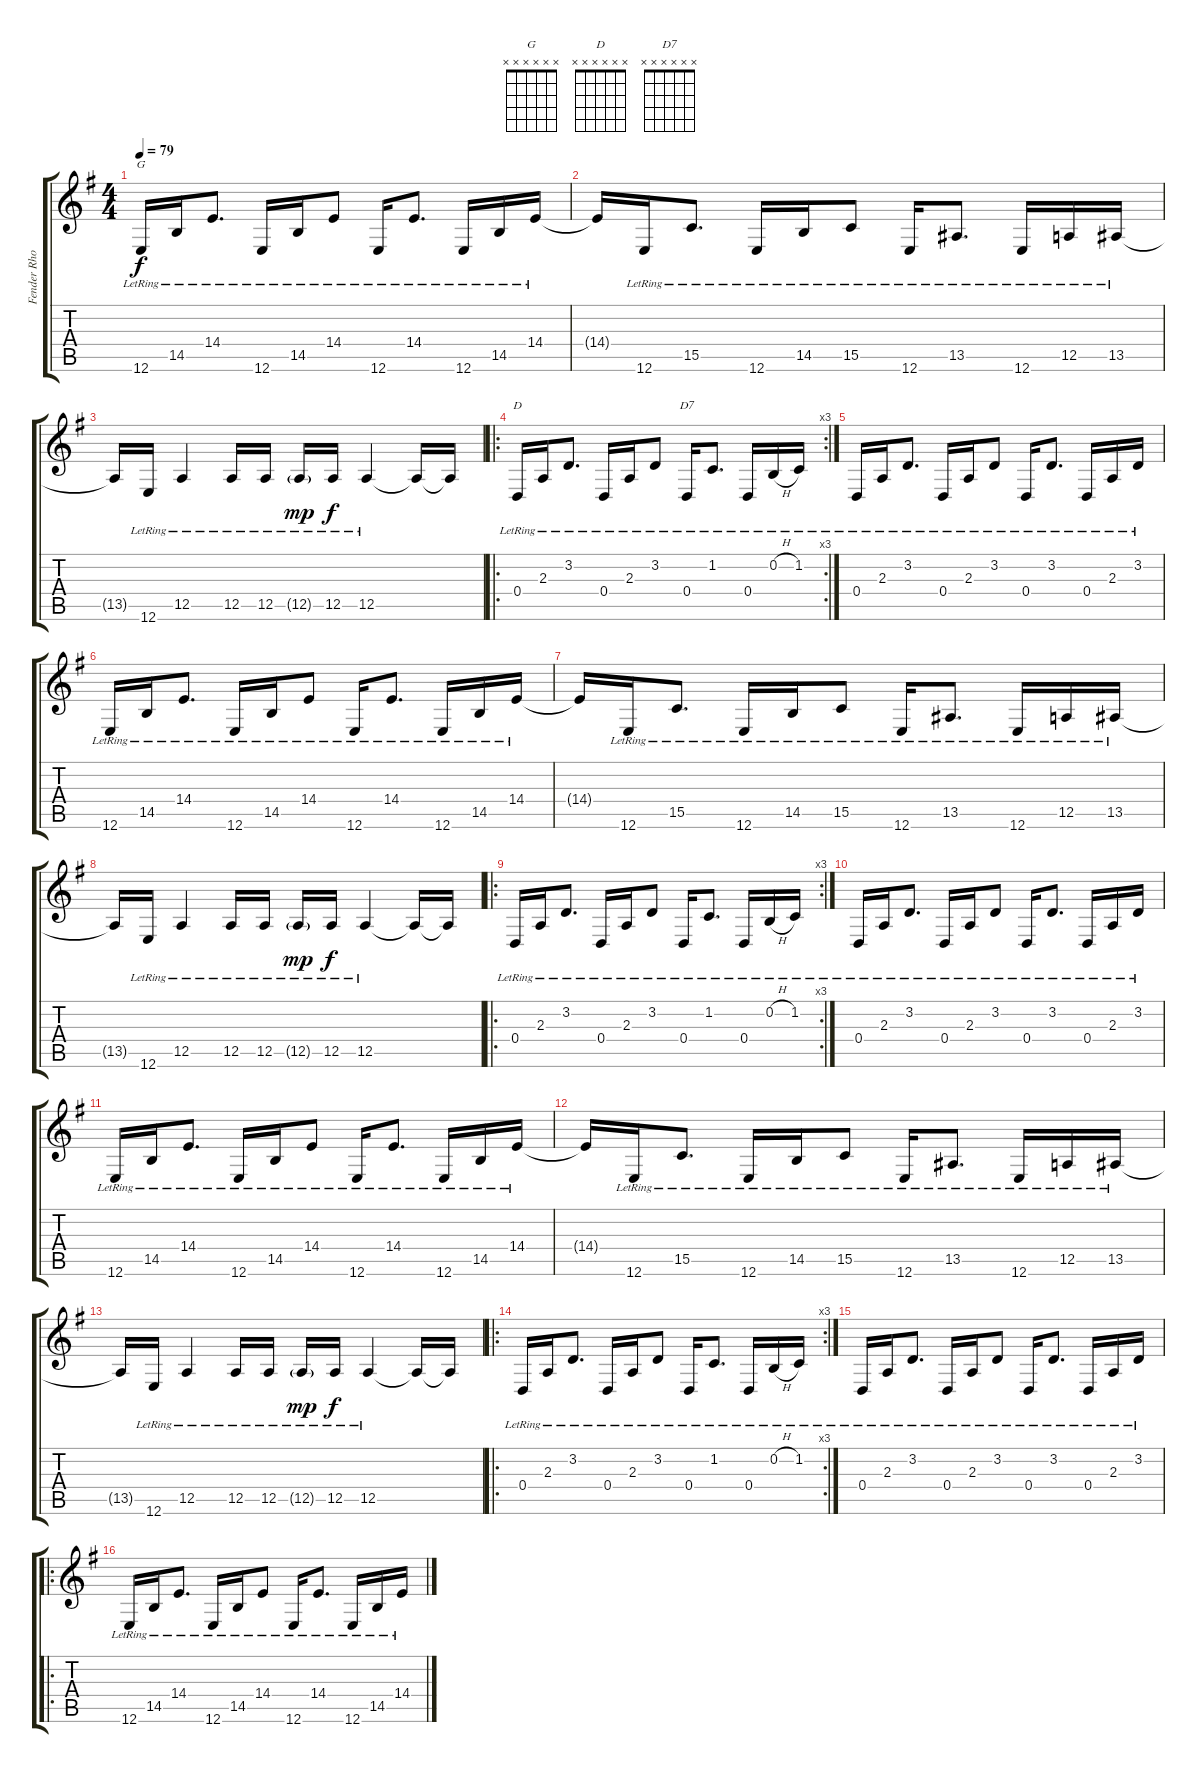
\track ("Fender Rhodes" "Fender Rho") {instrument electricpiano1}
\staff {score tabs}
\tuning (E4 B3 G3 D3 A2 E2) {hide}
\chord ("G" x x x x x x)
\chord ("D" x x x x x x)
\chord ("D7" x x x x x x)
\ts (4 4)
\tempo 79
\clef g2
\ks g
12.6{lr}.16{ch "G" dy f} 14.5{lr}.16 14.4{lr}.8{d} 12.6{lr}.16 14.5{lr}.16 14.4{lr}.8 12.6{lr}.16 14.4{lr}.8{d} 12.6{lr}.16 14.5{lr}.16 14.4{lr}.16 |
14.4{t}.16 12.6{lr}.16 15.5{lr}.8{d} 12.6{lr}.16 14.5{lr}.16 15.5{lr}.8 12.6{lr}.16 13.5{lr}.8{d} 12.6{lr}.16 12.5{lr}.16 13.5{lr}.16 |
13.5{t}.16 12.6{lr}.16 12.5{lr}.4 12.5{lr}.16 12.5{lr}.16 12.5{g lr}.16{dy mp} 12.5{lr}.16{dy f} 12.5{lr}.4 12.5{t}.16 12.5{t}.16 |
\ro
\rc 3
0.4{lr}.16{ch "D"} 2.3{lr}.16 3.2{lr}.8{d} 0.4{lr}.16 2.3{lr}.16 3.2{lr}.8 0.4{lr}.16{ch "D7"} 1.2{lr}.8{d} 0.4{lr}.16 0.2{h lr}.16 1.2{lr}.16 |
0.4{lr}.16 2.3{lr}.16 3.2{lr}.8{d} 0.4{lr}.16 2.3{lr}.16 3.2{lr}.8 0.4{lr}.16 3.2{lr}.8{d} 0.4{lr}.16 2.3{lr}.16 3.2{lr}.16 |
12.6{lr}.16 14.5{lr}.16 14.4{lr}.8{d} 12.6{lr}.16 14.5{lr}.16 14.4{lr}.8 12.6{lr}.16 14.4{lr}.8{d} 12.6{lr}.16 14.5{lr}.16 14.4{lr}.16 |
14.4{t}.16 12.6{lr}.16 15.5{lr}.8{d} 12.6{lr}.16 14.5{lr}.16 15.5{lr}.8 12.6{lr}.16 13.5{lr}.8{d} 12.6{lr}.16 12.5{lr}.16 13.5{lr}.16 |
13.5{t}.16 12.6{lr}.16 12.5{lr}.4 12.5{lr}.16 12.5{lr}.16 12.5{g lr}.16{dy mp} 12.5{lr}.16{dy f} 12.5{lr}.4 12.5{t}.16 12.5{t}.16 |
\ro
\rc 3
0.4{lr}.16 2.3{lr}.16 3.2{lr}.8{d} 0.4{lr}.16 2.3{lr}.16 3.2{lr}.8 0.4{lr}.16 1.2{lr}.8{d} 0.4{lr}.16 0.2{h lr}.16 1.2{lr}.16 |
0.4{lr}.16 2.3{lr}.16 3.2{lr}.8{d} 0.4{lr}.16 2.3{lr}.16 3.2{lr}.8 0.4{lr}.16 3.2{lr}.8{d} 0.4{lr}.16 2.3{lr}.16 3.2{lr}.16 |
12.6{lr}.16 14.5{lr}.16 14.4{lr}.8{d} 12.6{lr}.16 14.5{lr}.16 14.4{lr}.8 12.6{lr}.16 14.4{lr}.8{d} 12.6{lr}.16 14.5{lr}.16 14.4{lr}.16 |
14.4{t}.16 12.6{lr}.16 15.5{lr}.8{d} 12.6{lr}.16 14.5{lr}.16 15.5{lr}.8 12.6{lr}.16 13.5{lr}.8{d} 12.6{lr}.16 12.5{lr}.16 13.5{lr}.16 |
13.5{t}.16 12.6{lr}.16 12.5{lr}.4 12.5{lr}.16 12.5{lr}.16 12.5{g lr}.16{dy mp} 12.5{lr}.16{dy f} 12.5{lr}.4 12.5{t}.16 12.5{t}.16 |
\ro
\rc 3
0.4{lr}.16 2.3{lr}.16 3.2{lr}.8{d} 0.4{lr}.16 2.3{lr}.16 3.2{lr}.8 0.4{lr}.16 1.2{lr}.8{d} 0.4{lr}.16 0.2{h lr}.16 1.2{lr}.16 |
0.4{lr}.16 2.3{lr}.16 3.2{lr}.8{d} 0.4{lr}.16 2.3{lr}.16 3.2{lr}.8 0.4{lr}.16 3.2{lr}.8{d} 0.4{lr}.16 2.3{lr}.16 3.2{lr}.16 |
\ro
12.6{lr}.16 14.5{lr}.16 14.4{lr}.8{d} 12.6{lr}.16 14.5{lr}.16 14.4{lr}.8 12.6{lr}.16 14.4{lr}.8{d} 12.6{lr}.16 14.5{lr}.16 14.4{lr}.16
